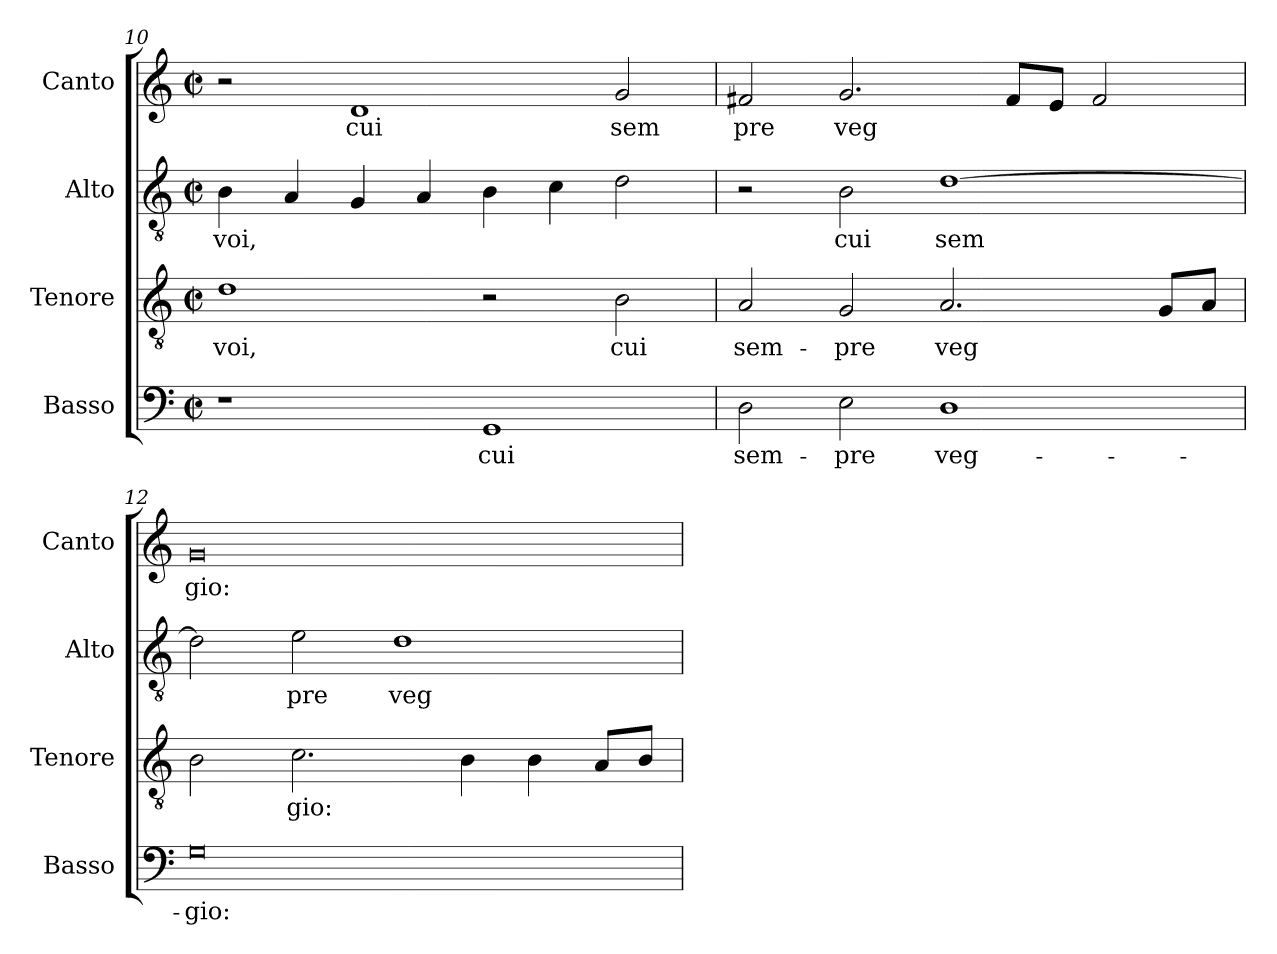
**kern	**text	**kern	**text	**kern	**text	**kern	**text
*part4	*part4	*part3	*part3	*part2	*part2	*part1	*part1
*staff4	*staff4	*staff3	*staff3	*staff2	*staff2	*staff1	*staff1
*I"Basso	*	*I"Tenore	*	*I"Alto	*	*I"Canto	*
*I'Basso	*	*I'Tenore	*	*I'Alto	*	*I'Canto	*
*clefF4	*	*clefGv2	*	*clefGv2	*	*clefG2	*
*k[]	*	*k[]	*	*k[]	*	*k[]	*
*C:	*	*C:	*	*C:	*	*C:	*
*M2/2	*	*M2/2	*	*M2/2	*	*M2/2	*
*met(c|)	*	*met(c|)	*	*met(c|)	*	*met(c|)	*
=10	=10	=10	=10	=10	=10	=10	=10
!	!	!	!LO:LY:b:cj	!	!LO:LY:b:cj	!	!
1r	.	1d	voi,	4B\	voi,	2r	.
!	!	!	!	!	!LO:LY:b:cj	!	!
.	.	.	.	4A/	.	.	.
!	!	!	!	!	!LO:LY:b:cj	!	!LO:LY:b:cj
.	.	.	.	4G/	.	1d	cui
!	!	!	!	!	!LO:LY:b:cj	!	!
.	.	.	.	4A/	.	.	.
!	!LO:LY:b:cj	!	!	!	!LO:LY:b:cj	!	!
1GG	cui	2r	.	4B\	.	.	.
!	!	!	!	!	!LO:LY:b:cj	!	!
.	.	.	.	4c\	.	.	.
!	!	!	!LO:LY:b:cj	!	!LO:LY:b:cj	!	!LO:LY:b:cj
.	.	2B\	cui	2d\	.	2g/	sem
=11	=11	=11	=11	=11	=11	=11	=11
!	!LO:LY:b:cj	!	!LO:LY:b:cj	!	!	!	!LO:LY:b:cj
2D\	sem-	2A/	sem-	2r	.	2f#X/	pre
!	!LO:LY:b:cj	!	!LO:LY:b:cj	!	!LO:LY:b:cj	!	!LO:LY:b:cj
2E\	-pre	2G/	-pre	2B\	cui	2.g/	veg
!	!LO:LY:b:cj	!	!LO:LY:b:cj	!	!LO:LY:b:cj	!	!
1D	veg-	2.A/	veg-	[>1d	sem	.	.
!	!	!	!	!	!	!	!LO:LY:b:cj
.	.	.	.	.	.	8f#/L	.
!	!	!	!	!	!	!	!LO:LY:b:cj
.	.	.	.	.	.	8e/J	.
!	!	!	!	!	!	!	!LO:LY:b:cj
.	.	.	.	.	.	2f#/	.
!	!	!	!LO:LY:b:cj	!	!	!	!
.	.	8G/L	--	.	.	.	.
!	!	!	!LO:LY:b:cj	!	!	!	!
.	.	8A/J	--	.	.	.	.
=12	=12	=12	=12	=12	=12	=12	=12
!	!LO:LY:b:cj	!	!LO:LY:b:cj	!	!LO:LY:b:cj	!	!LO:LY:b:cj
0G	-gio:	2B\	--	2d\]	.	0g	gio:
!	!	!	!LO:LY:b:cj	!	!LO:LY:b:cj	!	!
.	.	2.c\	-gio:	2e\	pre	.	.
!	!	!	!	!	!LO:LY:b:cj	!	!
.	.	.	.	1d	veg	.	.
!	!	!	!LO:LY:b:cj	!	!	!	!
.	.	4B\	.	.	.	.	.
!	!	!	!LO:LY:b:cj	!	!	!	!
.	.	4B\	.	.	.	.	.
!	!	!	!LO:LY:b:cj	!	!	!	!
.	.	8A/L	.	.	.	.	.
!	!	!	!LO:LY:b:cj	!	!	!	!
.	.	8B/J	.	.	.	.	.
=	=	=	=	=	=	=	=
*-	*-	*-	*-	*-	*-	*-	*-
